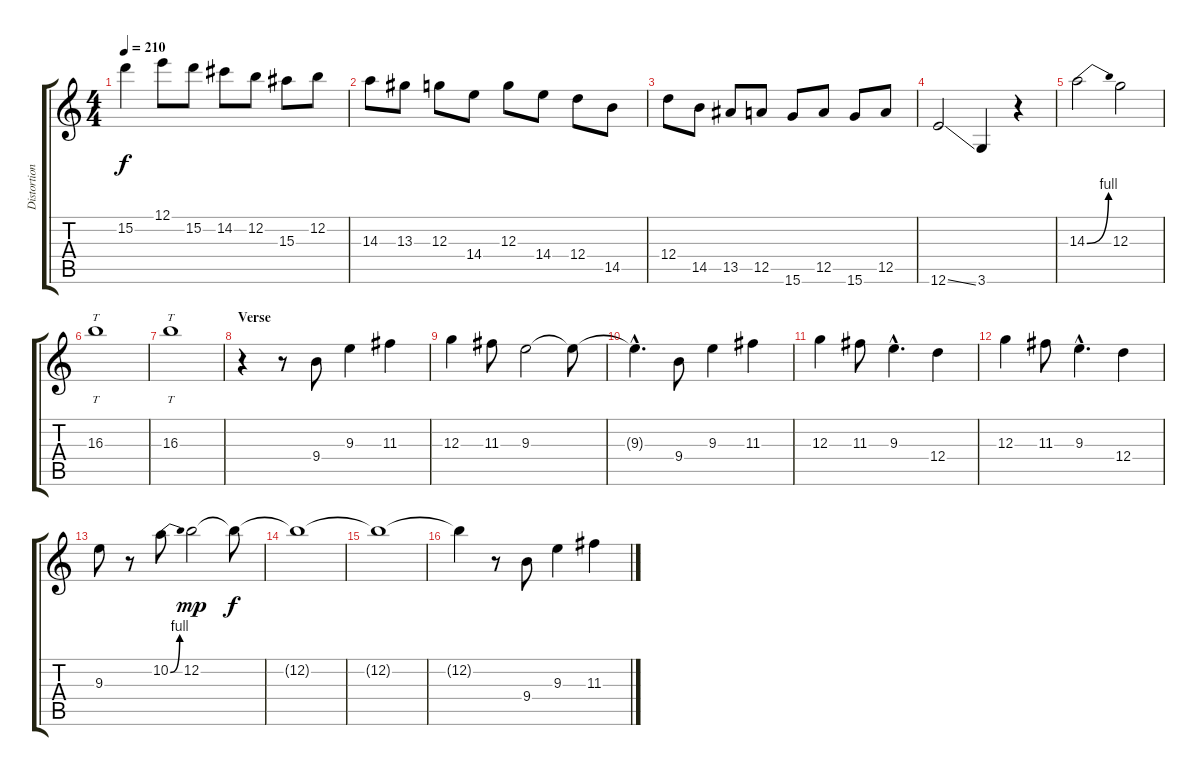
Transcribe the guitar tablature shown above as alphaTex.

\track ("Distortion Guitar 2" "Distortion") {instrument distortionguitar}
\staff {score tabs}
\tuning (E4 B3 G3 D3 A2 E2) {hide}
\ts (4 4)
\tempo 210
\clef g2
\ks c
15.2{t}.4{dy f} 12.1.8 15.2.8 14.2.8 12.2.8 15.3.8 12.2.8 |
14.3.8 13.3.8 12.3.8 14.4.8 12.3.8 14.4.8 12.4.8 14.5.8 |
12.4.8 14.5.8 13.5.8 12.5.8 15.6.8 12.5.8 15.6.8 12.5.8 |
12.6{ss}.2 3.6.4 r.4 |
14.3{be (bend 0 0 60 4)}.2 12.3.2 |
16.3.1{tt} |
16.3.1{tt} |
\section ("" "Verse")
r.4 r.8 9.4.8 9.3.4 11.3.4 |
12.3.4 11.3.8 9.3.2 9.3{t}.8 |
9.3{hac t}.4{d} 9.4.8 9.3.4 11.3.4 |
12.3.4 11.3.8 9.3{hac}.4{d} 12.4.4 |
12.3.4 11.3.8 9.3{hac}.4{d} 12.4.4 |
9.3.8 r.8 10.2{be (bend 0 0 60 4)}.8 12.2.2{dy mp} 12.2{t}.8{dy f} |
12.2{t}.1 |
12.2{t}.1 |
12.2{t}.4 r.8 9.4.8 9.3.4 11.3.4
